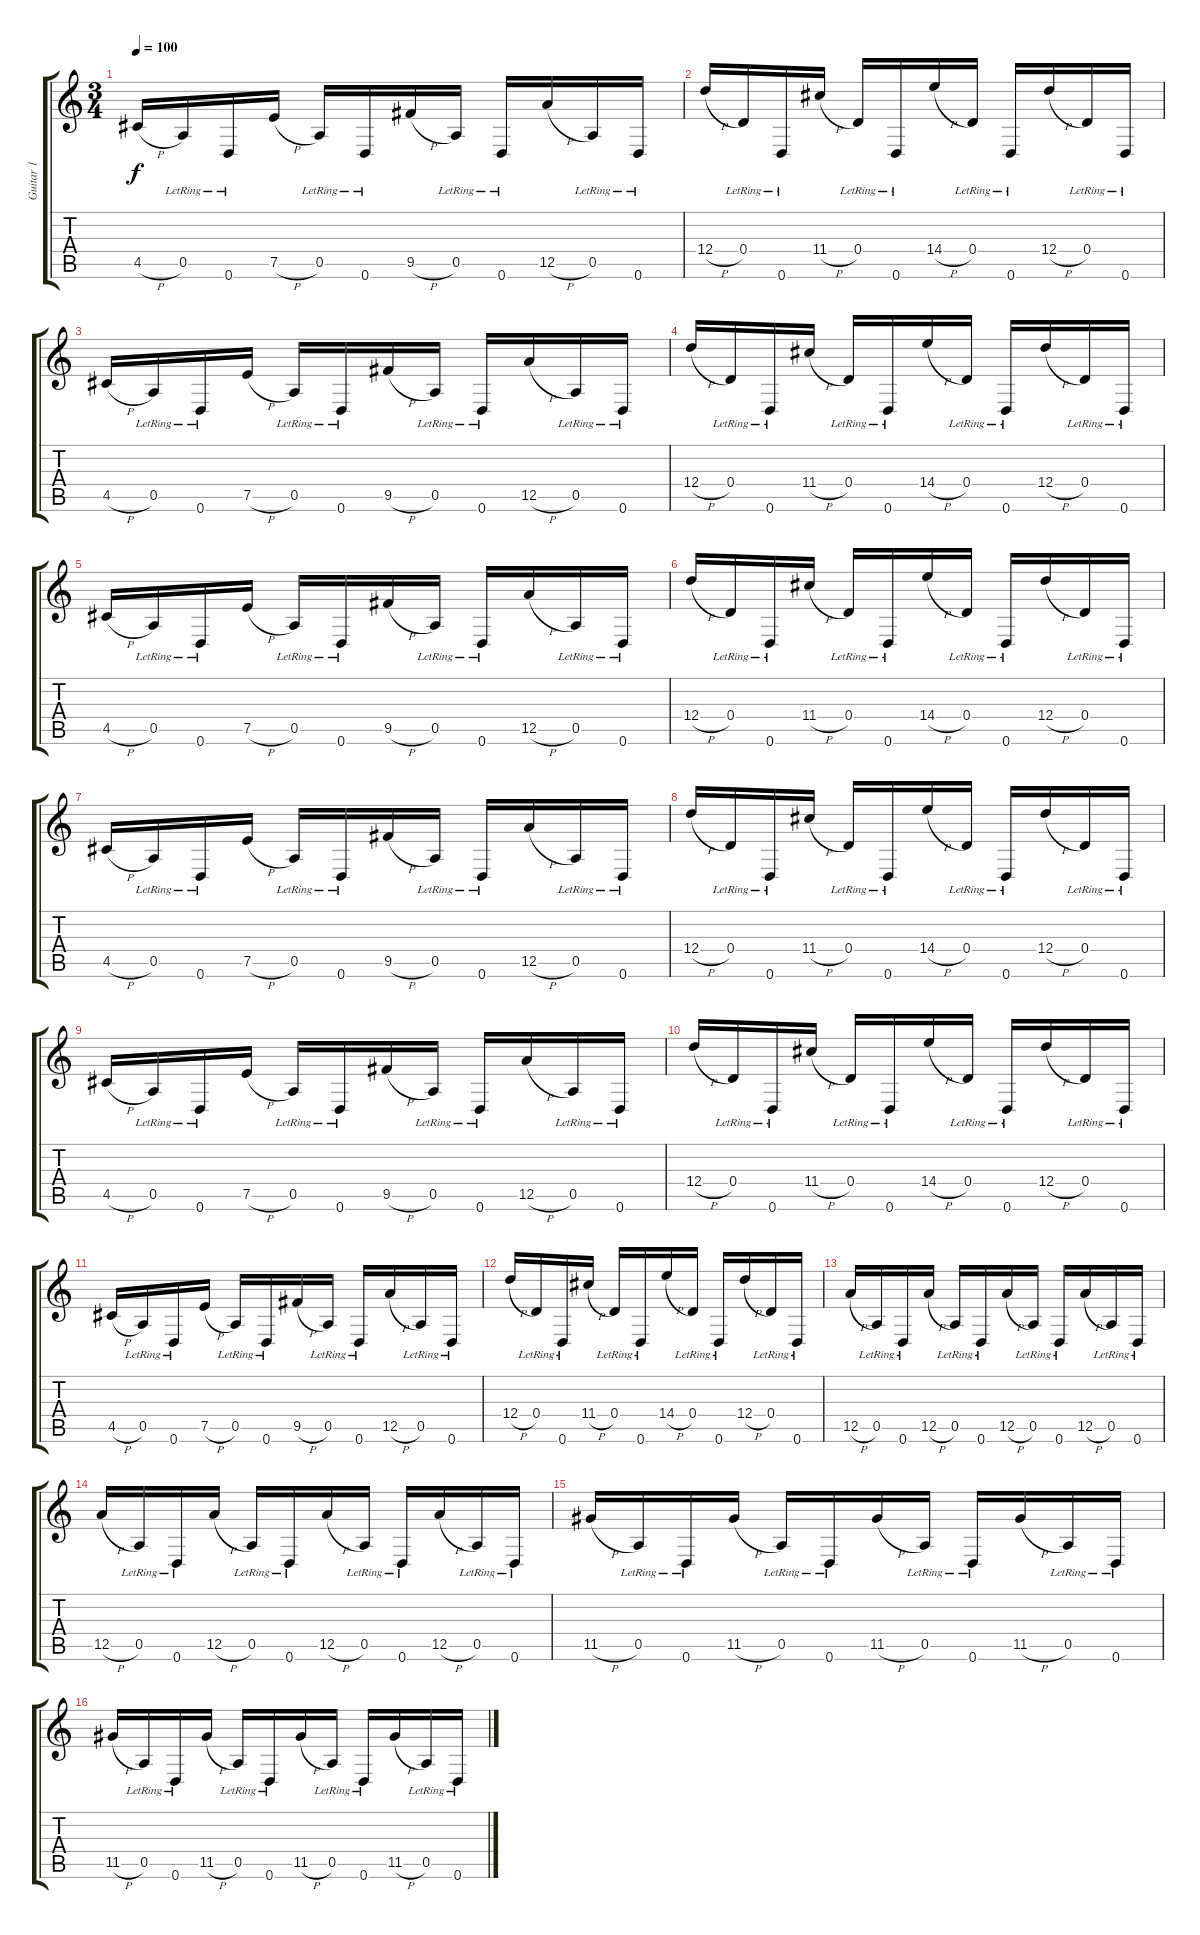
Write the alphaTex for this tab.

\track ("Guitar 1" "Guitar 1") {instrument acousticguitarnylon}
\staff {score tabs}
\tuning (E4 B3 G3 D3 A2 D2) {hide}
\ts (3 4)
\tempo 100
\clef g2
\ks c
4.5{h}.16{dy f} 0.5{lr}.16 0.6{lr}.16 7.5{h}.16 0.5{lr}.16 0.6{lr}.16 9.5{h}.16 0.5{lr}.16 0.6{lr}.16 12.5{h}.16 0.5{lr}.16 0.6{lr}.16 |
12.4{h}.16 0.4{lr}.16 0.6{lr}.16 11.4{h}.16 0.4{lr}.16 0.6{lr}.16 14.4{h}.16 0.4{lr}.16 0.6{lr}.16 12.4{h}.16 0.4{lr}.16 0.6{lr}.16 |
4.5{h}.16 0.5{lr}.16 0.6{lr}.16 7.5{h}.16 0.5{lr}.16 0.6{lr}.16 9.5{h}.16 0.5{lr}.16 0.6{lr}.16 12.5{h}.16 0.5{lr}.16 0.6{lr}.16 |
12.4{h}.16 0.4{lr}.16 0.6{lr}.16 11.4{h}.16 0.4{lr}.16 0.6{lr}.16 14.4{h}.16 0.4{lr}.16 0.6{lr}.16 12.4{h}.16 0.4{lr}.16 0.6{lr}.16 |
4.5{h}.16 0.5{lr}.16 0.6{lr}.16 7.5{h}.16 0.5{lr}.16 0.6{lr}.16 9.5{h}.16 0.5{lr}.16 0.6{lr}.16 12.5{h}.16 0.5{lr}.16 0.6{lr}.16 |
12.4{h}.16 0.4{lr}.16 0.6{lr}.16 11.4{h}.16 0.4{lr}.16 0.6{lr}.16 14.4{h}.16 0.4{lr}.16 0.6{lr}.16 12.4{h}.16 0.4{lr}.16 0.6{lr}.16 |
4.5{h}.16 0.5{lr}.16 0.6{lr}.16 7.5{h}.16 0.5{lr}.16 0.6{lr}.16 9.5{h}.16 0.5{lr}.16 0.6{lr}.16 12.5{h}.16 0.5{lr}.16 0.6{lr}.16 |
12.4{h}.16 0.4{lr}.16 0.6{lr}.16 11.4{h}.16 0.4{lr}.16 0.6{lr}.16 14.4{h}.16 0.4{lr}.16 0.6{lr}.16 12.4{h}.16 0.4{lr}.16 0.6{lr}.16 |
4.5{h}.16 0.5{lr}.16 0.6{lr}.16 7.5{h}.16 0.5{lr}.16 0.6{lr}.16 9.5{h}.16 0.5{lr}.16 0.6{lr}.16 12.5{h}.16 0.5{lr}.16 0.6{lr}.16 |
12.4{h}.16 0.4{lr}.16 0.6{lr}.16 11.4{h}.16 0.4{lr}.16 0.6{lr}.16 14.4{h}.16 0.4{lr}.16 0.6{lr}.16 12.4{h}.16 0.4{lr}.16 0.6{lr}.16 |
4.5{h}.16 0.5{lr}.16 0.6{lr}.16 7.5{h}.16 0.5{lr}.16 0.6{lr}.16 9.5{h}.16 0.5{lr}.16 0.6{lr}.16 12.5{h}.16 0.5{lr}.16 0.6{lr}.16 |
12.4{h}.16 0.4{lr}.16 0.6{lr}.16 11.4{h}.16 0.4{lr}.16 0.6{lr}.16 14.4{h}.16 0.4{lr}.16 0.6{lr}.16 12.4{h}.16 0.4{lr}.16 0.6{lr}.16 |
12.5{h}.16 0.5{lr}.16 0.6{lr}.16 12.5{h}.16 0.5{lr}.16 0.6{lr}.16 12.5{h}.16 0.5{lr}.16 0.6{lr}.16 12.5{h}.16 0.5{lr}.16 0.6{lr}.16 |
12.5{h}.16 0.5{lr}.16 0.6{lr}.16 12.5{h}.16 0.5{lr}.16 0.6{lr}.16 12.5{h}.16 0.5{lr}.16 0.6{lr}.16 12.5{h}.16 0.5{lr}.16 0.6{lr}.16 |
11.5{h}.16 0.5{lr}.16 0.6{lr}.16 11.5{h}.16 0.5{lr}.16 0.6{lr}.16 11.5{h}.16 0.5{lr}.16 0.6{lr}.16 11.5{h}.16 0.5{lr}.16 0.6{lr}.16 |
11.5{h}.16 0.5{lr}.16 0.6{lr}.16 11.5{h}.16 0.5{lr}.16 0.6{lr}.16 11.5{h}.16 0.5{lr}.16 0.6{lr}.16 11.5{h}.16 0.5{lr}.16 0.6{lr}.16
